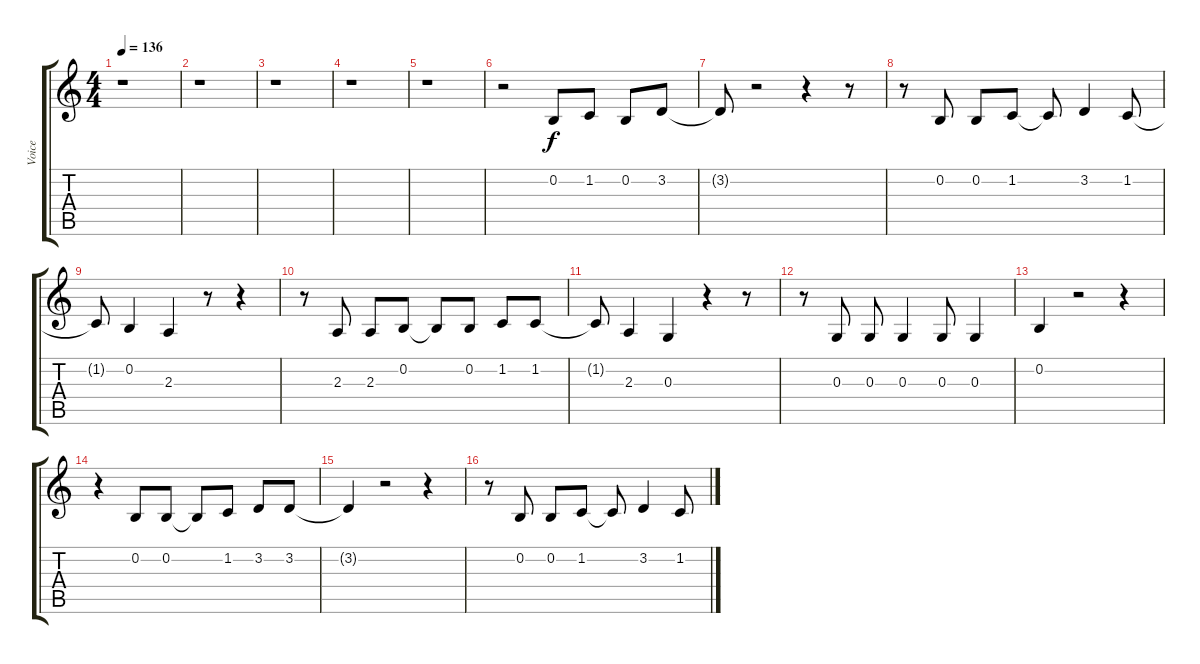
\track ("Voice" "Voice") {instrument drawbarorgan}
\staff {score tabs}
\tuning (E4 B3 G3 D3 A2 E2) {hide}
\ts (4 4)
\tempo 136
\clef g2
\ks c
r.1{dy f instrument drawbarorgan} |
r.1 |
r.1 |
r.1 |
r.1 |
r.2 0.2.8 1.2.8 0.2.8 3.2.8 |
3.2{t}.8 r.2 r.4 r.8 |
r.8 0.2.8 0.2.8 1.2.8 1.2{t}.8 3.2.4 1.2.8 |
1.2{t}.8 0.2.4 2.3.4 r.8 r.4 |
r.8 2.3.8 2.3.8 0.2.8 0.2{t}.8 0.2.8 1.2.8 1.2.8 |
1.2{t}.8 2.3.4 0.3.4 r.4 r.8 |
r.8 0.3.8 0.3.8 0.3.4 0.3.8 0.3.4 |
0.2.4 r.2 r.4 |
r.4 0.2.8 0.2.8 0.2{t}.8 1.2.8 3.2.8 3.2.8 |
3.2{t}.4 r.2 r.4 |
r.8 0.2.8 0.2.8 1.2.8 1.2{t}.8 3.2.4 1.2.8
